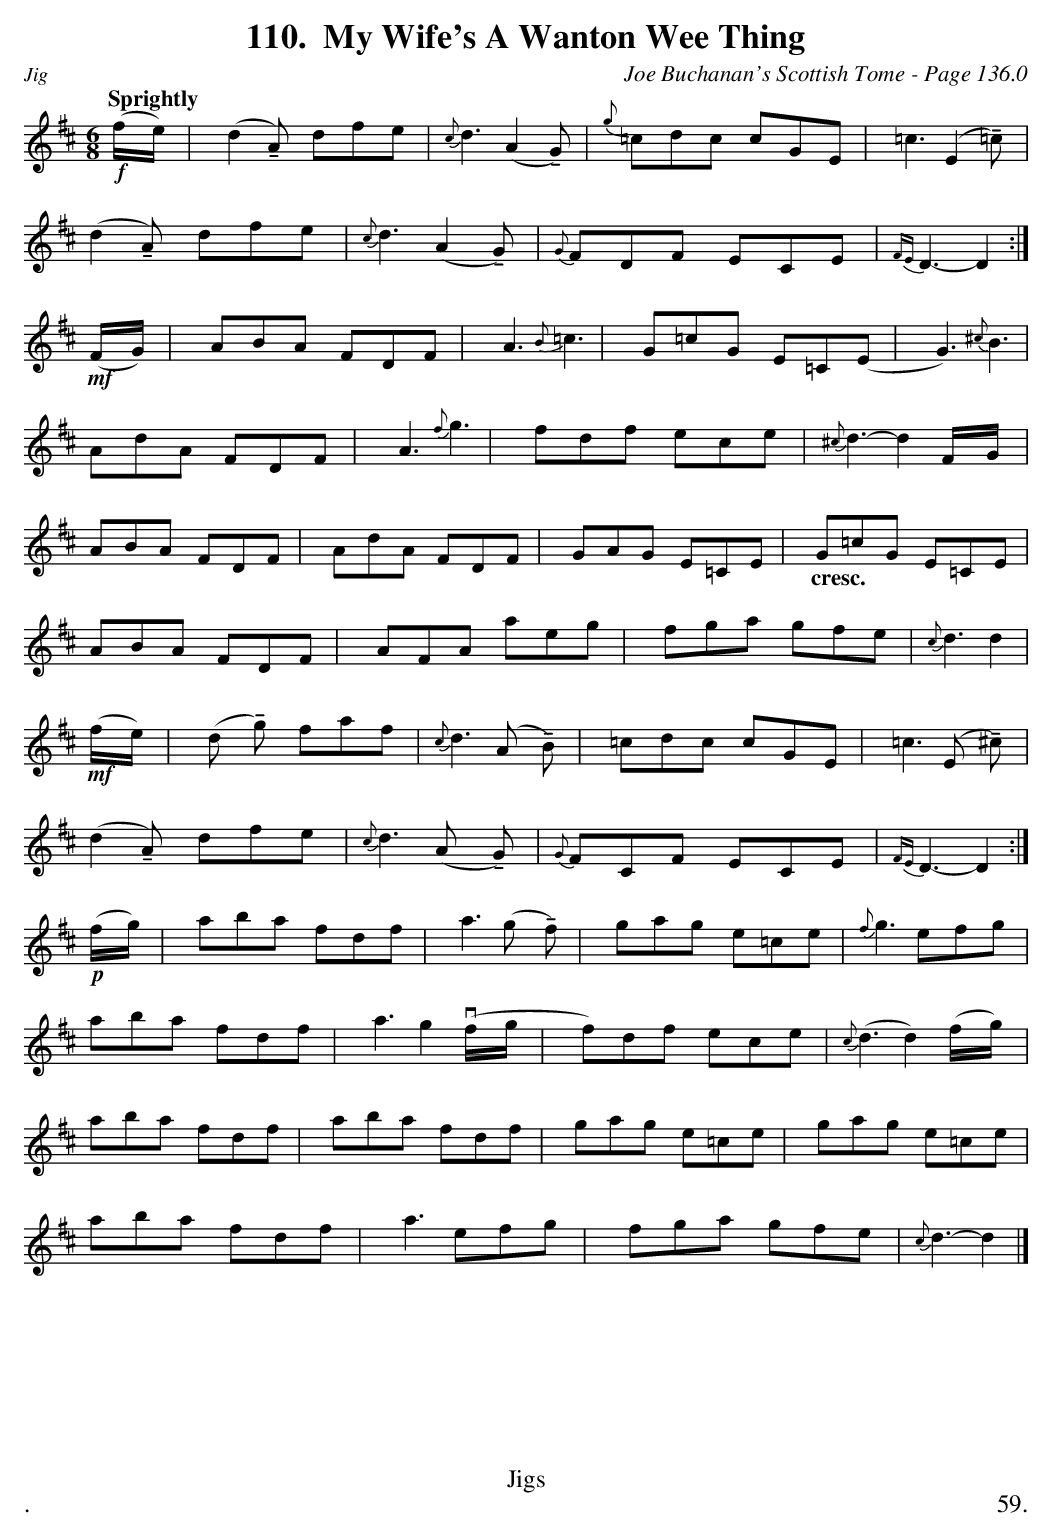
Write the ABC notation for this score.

X:1
T:My Wife's A Wanton Wee Thing
C:Joe Buchanan's Scottish Tome - Page 136.0
U:T=!tenuto!
L:1/8
M:6/8
K:D
"^Sprightly" !f!(f/e/) | (d2 TA) dfe | {c}d3 (A2 TG) | {g}=cdc cGE | =c3 (E2 T=c) |
(d2 TA) dfe | {c}d3 (A2 TG) | {G}FDF ECE | {FE}D3- D2 :|
!mf!(F/G/) | ABA FDF | A3 {B}=c3 | G=cG E=C(E | G3) {^c}B3 |
AdA FDF | A3 {f}g3 | fdf ece | {^c}d3- d2 F/G/ |
ABA FDF | AdA FDF | GAG E=CE | "_cresc."G=cG E=CE |
ABA FDF | AFA aeg | fga gfe | {c}d3 d2 |
!mf!(f/e/) | (d Tg) faf | {c}d3 (A TB) | =cdc cGE | =c3 (E T^c) |
(d2 TA) dfe | {c}d3 (A TG) | {G}FCF ECE | {FE}D3- D2 :|
!p!(f/g/) | aba fdf | a3 (g Tf) | gag e=ce | {f}g3 efg |
aba fdf | a3 g2 v(f/g/ | f)df ece | {c}(d3 d2) (f/g/) |
aba fdf | aba fdf | gag e=ce | gag e=ce |
aba fdf | a3 efg | fga gfe | {c}d3- d2 |]
